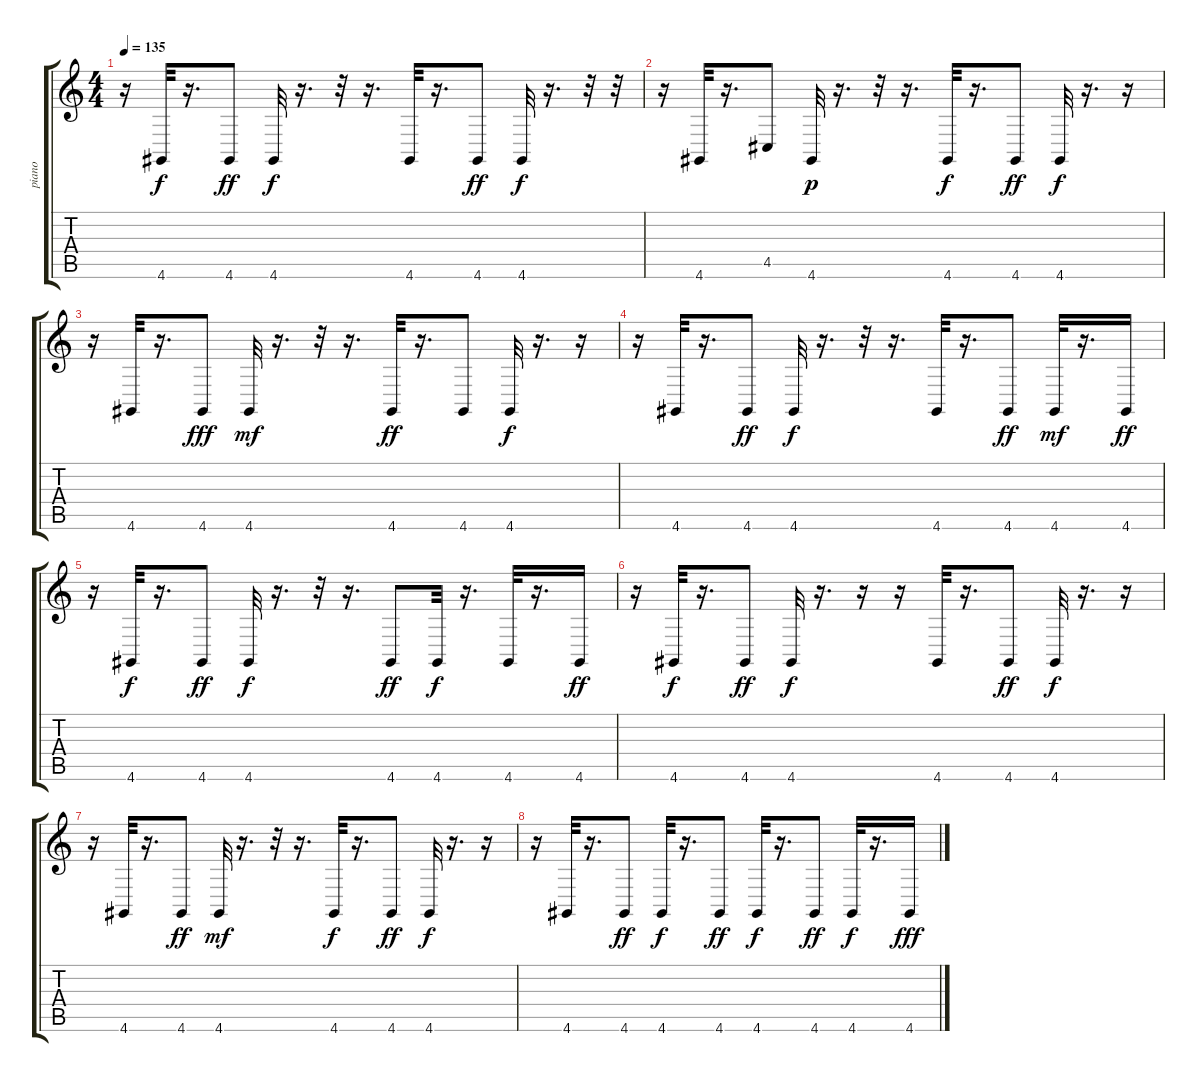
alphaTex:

\track ("piano" "piano") {instrument acousticgrandpiano}
\staff {score tabs}
\tuning (E4 B3 G3 D3 A2 E2) {hide}
\ts (4 4)
\tempo 135
\clef g2
\ks c
r.16{dy f} 4.6.32 r.16{d} 4.6.8{dy ff} 4.6.32{dy f} r.16{d} r.32 r.16{d} 4.6.32 r.16{d} 4.6.8{dy ff} 4.6.32{dy f} r.16{d} r.32 r.32 |
r.16 4.6.32 r.16{d} 4.5.8 4.6.32{dy p} r.16{d} r.32 r.16{d} 4.6.32{dy f} r.16{d} 4.6.8{dy ff} 4.6.32{dy f} r.16{d} r.16 |
r.16 4.6.32 r.16{d} 4.6.8{dy fff} 4.6.32{dy mf} r.16{d} r.32 r.16{d} 4.6.32{dy ff} r.16{d} 4.6.8 4.6.32{dy f} r.16{d} r.16 |
r.16 4.6.32 r.16{d} 4.6.8{dy ff} 4.6.32{dy f} r.16{d} r.32 r.16{d} 4.6.32 r.16{d} 4.6.8{dy ff} 4.6.32{dy mf} r.16{d} 4.6.16{dy ff} |
r.16 4.6.32{dy f} r.16{d} 4.6.8{dy ff} 4.6.32{dy f} r.16{d} r.32 r.16{d} 4.6.8{dy ff} 4.6.32{dy f} r.16{d} 4.6.32 r.16{d} 4.6.16{dy ff} |
r.16 4.6.32{dy f} r.16{d} 4.6.8{dy ff} 4.6.32{dy f} r.16{d} r.16 r.16 4.6.32 r.16{d} 4.6.8{dy ff} 4.6.32{dy f} r.16{d} r.16 |
r.16 4.6.32 r.16{d} 4.6.8{dy ff} 4.6.32{dy mf} r.16{d} r.32 r.16{d} 4.6.32{dy f} r.16{d} 4.6.8{dy ff} 4.6.32{dy f} r.16{d} r.16 |
r.16 4.6.32 r.16{d} 4.6.8{dy ff} 4.6.32{dy f} r.16{d} 4.6.8{dy ff} 4.6.32{dy f} r.16{d} 4.6.8{dy ff} 4.6.32{dy f} r.16{d} 4.6.16{dy fff}
